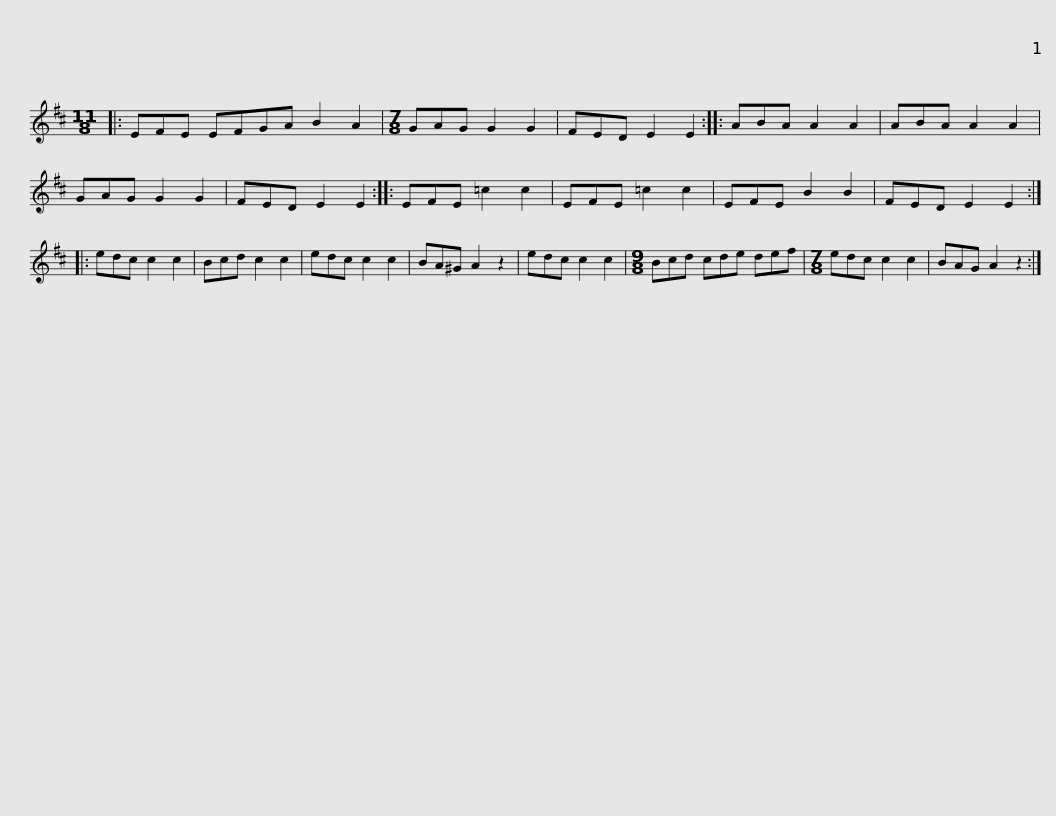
X:1
L:1/8
M:11/8
I:linebreak $
K:D
V:1 treble
V:1
|: EFE EFGA B2 A2 |[M:7/8] GAG G2 G2 | FED E2 E2 :: ABA A2 A2 | ABA A2 A2 | %5
 GAG G2 G2 |$ FED E2 E2 :: EFE =c2 c2 | EFE =c2 c2 | EFE B2 B2 | %10
 FED E2 E2 :: edc c2 c2 | Bcd c2 c2 | edc c2 c2 |$ BA^G A2 z2 | %15
 edc c2 c2 |[M:9/8] Bcd cde def |[M:7/8] edc c2 c2 | BAG A2 z2 :| %19
